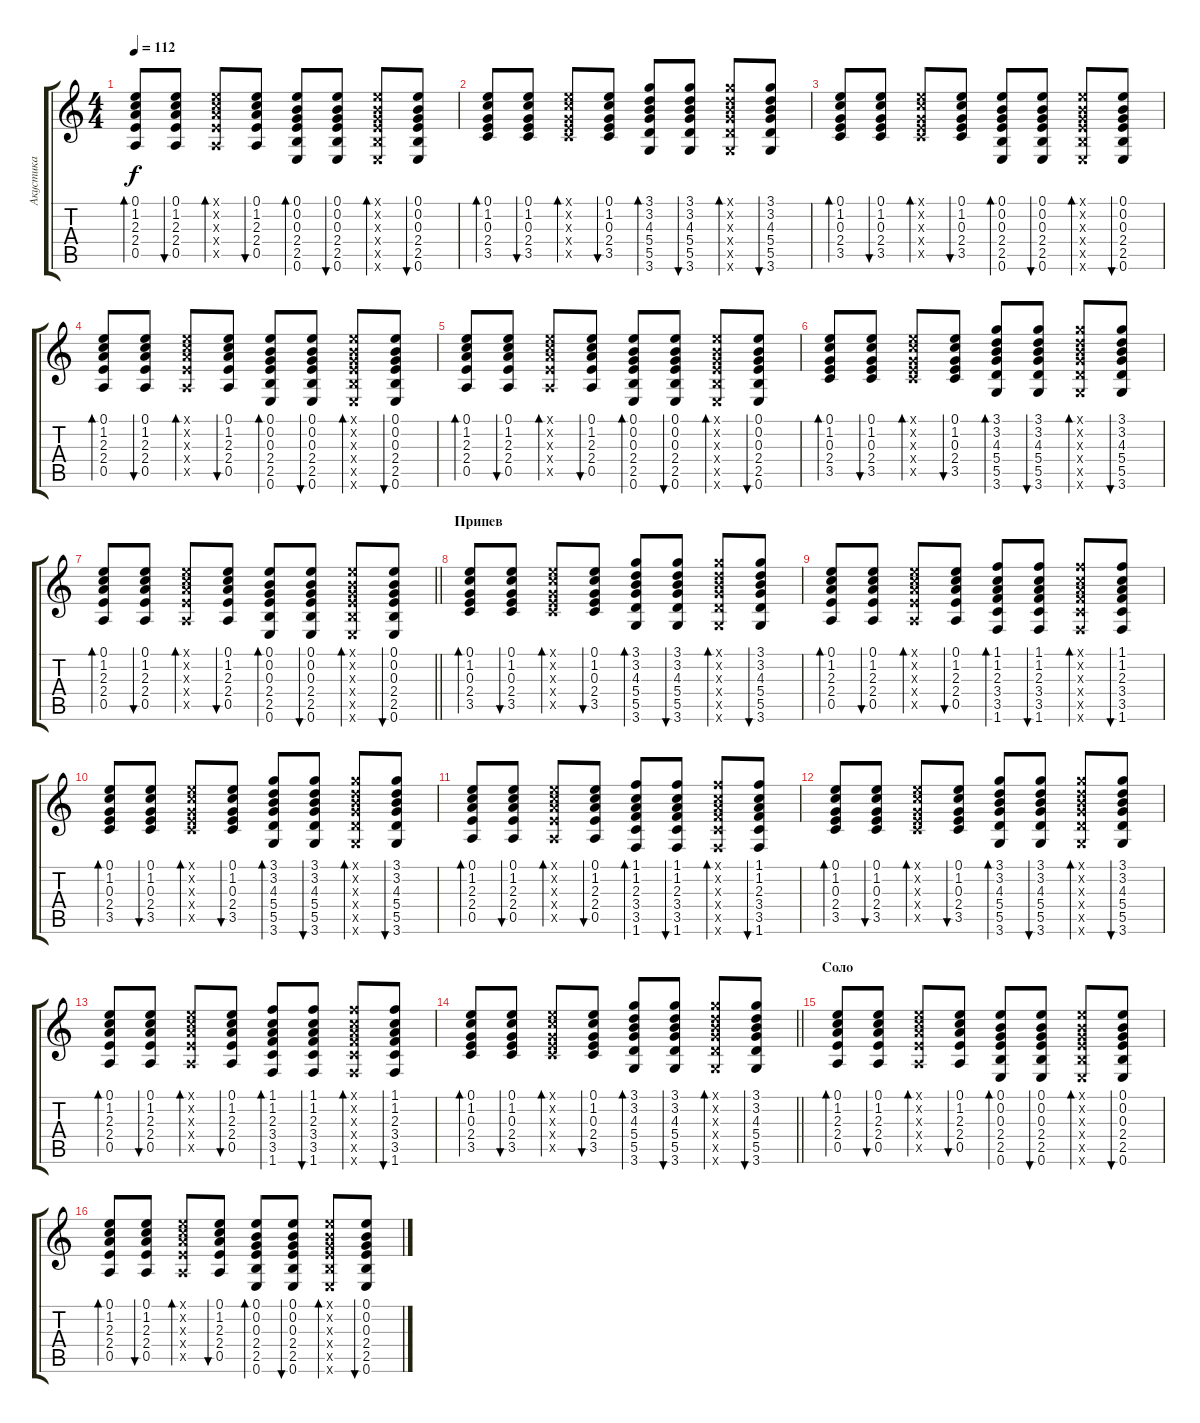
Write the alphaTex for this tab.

\track ("Акустика" "Акустика") {instrument acousticguitarsteel}
\staff {score tabs}
\tuning (E4 B3 G3 D3 A2 E2) {hide}
\ts (4 4)
\tempo 112
\clef g2
\ks c
(0.1 1.2 2.3 2.4 0.5).8{bd 30 dy f} (0.1 1.2 2.3 2.4 0.5).8{bu 30} (0.1{x} 1.2{x} 2.3{x} 2.4{x} 0.5{x}).8{bd 30} (0.1 1.2 2.3 2.4 0.5).8{bu 30} (0.1 0.2 0.3 2.4 2.5 0.6).8{bd 30} (0.1 0.2 0.3 2.4 2.5 0.6).8{bu 30} (0.1{x} 0.2{x} 0.3{x} 2.4{x} 2.5{x} 0.6{x}).8{bd 30} (0.1 0.2 0.3 2.4 2.5 0.6).8{bu 30} |
(0.1 1.2 0.3 2.4 3.5).8{bd 30} (0.1 1.2 0.3 2.4 3.5).8{bu 30} (0.1{x} 1.2{x} 0.3{x} 2.4{x} 3.5{x}).8{bd 30} (0.1 1.2 0.3 2.4 3.5).8{bu 30} (3.1 3.2 4.3 5.4 5.5 3.6).8{bd 30} (3.1 3.2 4.3 5.4 5.5 3.6).8{bu 30} (3.1{x} 3.2{x} 4.3{x} 5.4{x} 5.5{x} 3.6{x}).8{bd 30} (3.1 3.2 4.3 5.4 5.5 3.6).8{bu 30} |
(0.1 1.2 0.3 2.4 3.5).8{bd 30} (0.1 1.2 0.3 2.4 3.5).8{bu 30} (0.1{x} 1.2{x} 0.3{x} 2.4{x} 3.5{x}).8{bd 30} (0.1 1.2 0.3 2.4 3.5).8{bu 30} (0.1 0.2 0.3 2.4 2.5 0.6).8{bd 30} (0.1 0.2 0.3 2.4 2.5 0.6).8{bu 30} (0.1{x} 0.2{x} 0.3{x} 2.4{x} 2.5{x} 0.6{x}).8{bd 30} (0.1 0.2 0.3 2.4 2.5 0.6).8{bu 30} |
(0.1 1.2 2.3 2.4 0.5).8{bd 30} (0.1 1.2 2.3 2.4 0.5).8{bu 30} (0.1{x} 1.2{x} 2.3{x} 2.4{x} 0.5{x}).8{bd 30} (0.1 1.2 2.3 2.4 0.5).8{bu 30} (0.1 0.2 0.3 2.4 2.5 0.6).8{bd 30} (0.1 0.2 0.3 2.4 2.5 0.6).8{bu 30} (0.1{x} 0.2{x} 0.3{x} 2.4{x} 2.5{x} 0.6{x}).8{bd 30} (0.1 0.2 0.3 2.4 2.5 0.6).8{bu 30} |
(0.1 1.2 2.3 2.4 0.5).8{bd 30} (0.1 1.2 2.3 2.4 0.5).8{bu 30} (0.1{x} 1.2{x} 2.3{x} 2.4{x} 0.5{x}).8{bd 30} (0.1 1.2 2.3 2.4 0.5).8{bu 30} (0.1 0.2 0.3 2.4 2.5 0.6).8{bd 30} (0.1 0.2 0.3 2.4 2.5 0.6).8{bu 30} (0.1{x} 0.2{x} 0.3{x} 2.4{x} 2.5{x} 0.6{x}).8{bd 30} (0.1 0.2 0.3 2.4 2.5 0.6).8{bu 30} |
(0.1 1.2 0.3 2.4 3.5).8{bd 30} (0.1 1.2 0.3 2.4 3.5).8{bu 30} (0.1{x} 1.2{x} 0.3{x} 2.4{x} 3.5{x}).8{bd 30} (0.1 1.2 0.3 2.4 3.5).8{bu 30} (3.1 3.2 4.3 5.4 5.5 3.6).8{bd 30} (3.1 3.2 4.3 5.4 5.5 3.6).8{bu 30} (3.1{x} 3.2{x} 4.3{x} 5.4{x} 5.5{x} 3.6{x}).8{bd 30} (3.1 3.2 4.3 5.4 5.5 3.6).8{bu 30} |
\barLineRight lightlight
(0.1 1.2 2.3 2.4 0.5).8{bd 30} (0.1 1.2 2.3 2.4 0.5).8{bu 30} (0.1{x} 1.2{x} 2.3{x} 2.4{x} 0.5{x}).8{bd 30} (0.1 1.2 2.3 2.4 0.5).8{bu 30} (0.1 0.2 0.3 2.4 2.5 0.6).8{bd 30} (0.1 0.2 0.3 2.4 2.5 0.6).8{bu 30} (0.1{x} 0.2{x} 0.3{x} 2.4{x} 2.5{x} 0.6{x}).8{bd 30} (0.1 0.2 0.3 2.4 2.5 0.6).8{bu 30} |
\section ("" "Припев")
(0.1 1.2 0.3 2.4 3.5).8{bd 30} (0.1 1.2 0.3 2.4 3.5).8{bu 30} (0.1{x} 1.2{x} 0.3{x} 2.4{x} 3.5{x}).8{bd 30} (0.1 1.2 0.3 2.4 3.5).8{bu 30} (3.1 3.2 4.3 5.4 5.5 3.6).8{bd 30} (3.1 3.2 4.3 5.4 5.5 3.6).8{bu 30} (3.1{x} 3.2{x} 4.3{x} 5.4{x} 5.5{x} 3.6{x}).8{bd 30} (3.1 3.2 4.3 5.4 5.5 3.6).8{bu 30} |
(0.1 1.2 2.3 2.4 0.5).8{bd 30} (0.1 1.2 2.3 2.4 0.5).8{bu 30} (0.1{x} 1.2{x} 2.3{x} 2.4{x} 0.5{x}).8{bd 30} (0.1 1.2 2.3 2.4 0.5).8{bu 30} (1.1 1.2 2.3 3.4 3.5 1.6).8{bd 30} (1.1 1.2 2.3 3.4 3.5 1.6).8{bu 30} (1.1{x} 1.2{x} 2.3{x} 3.4{x} 3.5{x} 1.6{x}).8{bd 30} (1.1 1.2 2.3 3.4 3.5 1.6).8{bu 30} |
(0.1 1.2 0.3 2.4 3.5).8{bd 30} (0.1 1.2 0.3 2.4 3.5).8{bu 30} (0.1{x} 1.2{x} 0.3{x} 2.4{x} 3.5{x}).8{bd 30} (0.1 1.2 0.3 2.4 3.5).8{bu 30} (3.1 3.2 4.3 5.4 5.5 3.6).8{bd 30} (3.1 3.2 4.3 5.4 5.5 3.6).8{bu 30} (3.1{x} 3.2{x} 4.3{x} 5.4{x} 5.5{x} 3.6{x}).8{bd 30} (3.1 3.2 4.3 5.4 5.5 3.6).8{bu 30} |
(0.1 1.2 2.3 2.4 0.5).8{bd 30} (0.1 1.2 2.3 2.4 0.5).8{bu 30} (0.1{x} 1.2{x} 2.3{x} 2.4{x} 0.5{x}).8{bd 30} (0.1 1.2 2.3 2.4 0.5).8{bu 30} (1.1 1.2 2.3 3.4 3.5 1.6).8{bd 30} (1.1 1.2 2.3 3.4 3.5 1.6).8{bu 30} (1.1{x} 1.2{x} 2.3{x} 3.4{x} 3.5{x} 1.6{x}).8{bd 30} (1.1 1.2 2.3 3.4 3.5 1.6).8{bu 30} |
(0.1 1.2 0.3 2.4 3.5).8{bd 30} (0.1 1.2 0.3 2.4 3.5).8{bu 30} (0.1{x} 1.2{x} 0.3{x} 2.4{x} 3.5{x}).8{bd 30} (0.1 1.2 0.3 2.4 3.5).8{bu 30} (3.1 3.2 4.3 5.4 5.5 3.6).8{bd 30} (3.1 3.2 4.3 5.4 5.5 3.6).8{bu 30} (3.1{x} 3.2{x} 4.3{x} 5.4{x} 5.5{x} 3.6{x}).8{bd 30} (3.1 3.2 4.3 5.4 5.5 3.6).8{bu 30} |
(0.1 1.2 2.3 2.4 0.5).8{bd 30} (0.1 1.2 2.3 2.4 0.5).8{bu 30} (0.1{x} 1.2{x} 2.3{x} 2.4{x} 0.5{x}).8{bd 30} (0.1 1.2 2.3 2.4 0.5).8{bu 30} (1.1 1.2 2.3 3.4 3.5 1.6).8{bd 30} (1.1 1.2 2.3 3.4 3.5 1.6).8{bu 30} (1.1{x} 1.2{x} 2.3{x} 3.4{x} 3.5{x} 1.6{x}).8{bd 30} (1.1 1.2 2.3 3.4 3.5 1.6).8{bu 30} |
\barLineRight lightlight
(0.1 1.2 0.3 2.4 3.5).8{bd 30} (0.1 1.2 0.3 2.4 3.5).8{bu 30} (0.1{x} 1.2{x} 0.3{x} 2.4{x} 3.5{x}).8{bd 30} (0.1 1.2 0.3 2.4 3.5).8{bu 30} (3.1 3.2 4.3 5.4 5.5 3.6).8{bd 30} (3.1 3.2 4.3 5.4 5.5 3.6).8{bu 30} (3.1{x} 3.2{x} 4.3{x} 5.4{x} 5.5{x} 3.6{x}).8{bd 30} (3.1 3.2 4.3 5.4 5.5 3.6).8{bu 30} |
\section ("" "Соло")
(0.1 1.2 2.3 2.4 0.5).8{bd 30} (0.1 1.2 2.3 2.4 0.5).8{bu 30} (0.1{x} 1.2{x} 2.3{x} 2.4{x} 0.5{x}).8{bd 30} (0.1 1.2 2.3 2.4 0.5).8{bu 30} (0.1 0.2 0.3 2.4 2.5 0.6).8{bd 30} (0.1 0.2 0.3 2.4 2.5 0.6).8{bu 30} (0.1{x} 0.2{x} 0.3{x} 2.4{x} 2.5{x} 0.6{x}).8{bd 30} (0.1 0.2 0.3 2.4 2.5 0.6).8{bu 30} |
(0.1 1.2 2.3 2.4 0.5).8{bd 30} (0.1 1.2 2.3 2.4 0.5).8{bu 30} (0.1{x} 1.2{x} 2.3{x} 2.4{x} 0.5{x}).8{bd 30} (0.1 1.2 2.3 2.4 0.5).8{bu 30} (0.1 0.2 0.3 2.4 2.5 0.6).8{bd 30} (0.1 0.2 0.3 2.4 2.5 0.6).8{bu 30} (0.1{x} 0.2{x} 0.3{x} 2.4{x} 2.5{x} 0.6{x}).8{bd 30} (0.1 0.2 0.3 2.4 2.5 0.6).8{bu 30}
